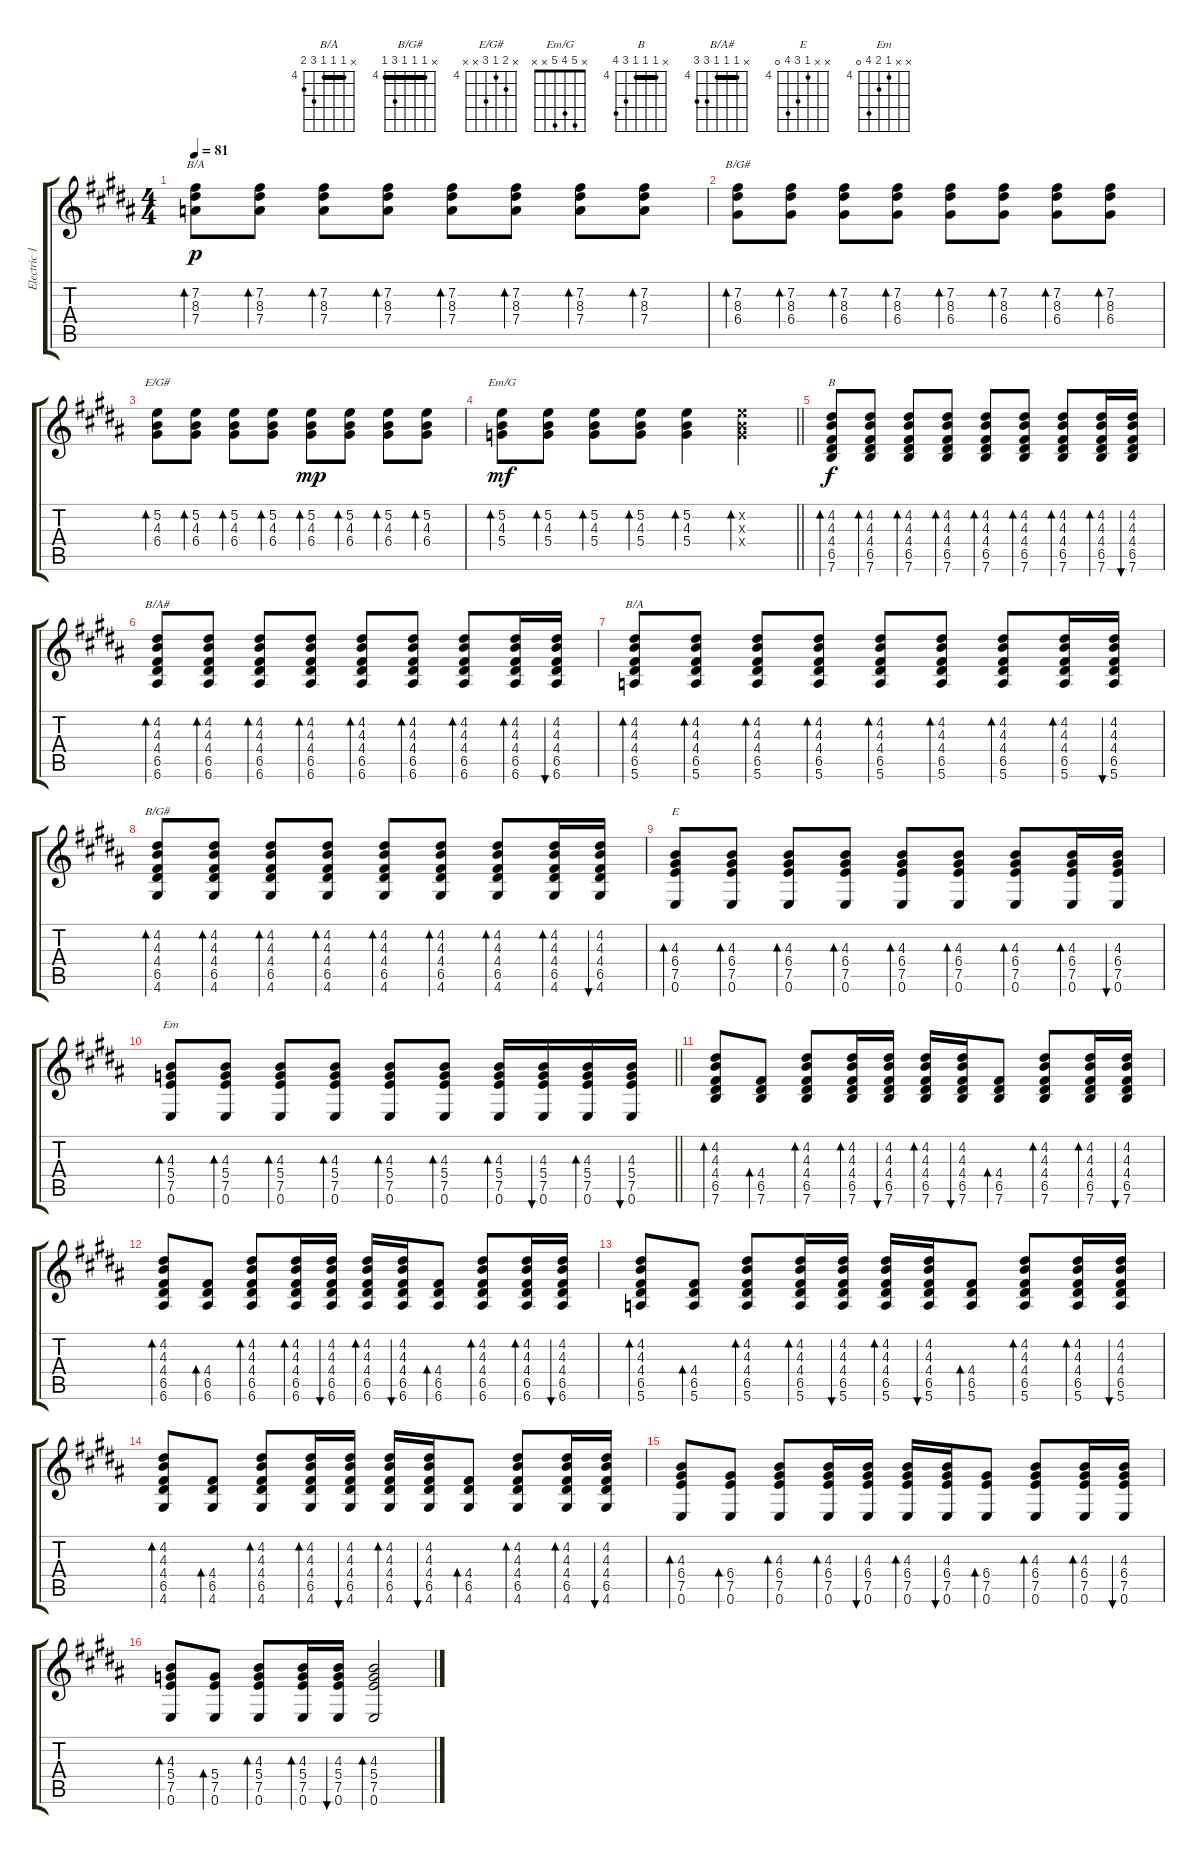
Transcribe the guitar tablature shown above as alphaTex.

\track ("Electric 1" "Electric 1") {instrument acousticguitarsteel}
\staff {score tabs}
\tuning (E4 B3 G3 D3 A2 E2) {hide}
\chord ("B/A" x 7 8 7 x x) {firstfret 7 barre 7}
\chord ("B/G#" x 7 8 6 x x) {firstfret 6}
\chord ("E/G#" x 5 4 6 x x) {firstfret 4}
\chord ("Em/G" x 5 4 5 x x)
\chord ("B" x 4 4 4 6 7) {firstfret 4 barre 4}
\chord ("B/A#" x 4 4 4 6 6) {firstfret 4 barre 4}
\chord ("B/A" x 4 4 4 6 5) {firstfret 4 barre 4}
\chord ("B/G#" x 4 4 4 6 4) {firstfret 4 barre 4}
\chord ("E" x x 4 6 7 0) {firstfret 4}
\chord ("Em" x x 4 5 7 0) {firstfret 4}
\ts (4 4)
\tempo 81
\clef g2
\ks b
(7.2 8.3 7.4).8{bd 30 ch "B/A" dy p} (7.2 8.3 7.4).8{bd 30} (7.2 8.3 7.4).8{bd 30} (7.2 8.3 7.4).8{bd 30} (7.2 8.3 7.4).8{bd 30} (7.2 8.3 7.4).8{bd 30} (7.2 8.3 7.4).8{bd 30} (7.2 8.3 7.4).8{bd 30} |
(7.2 8.3 6.4).8{bd 30 ch "B/G#"} (7.2 8.3 6.4).8{bd 30} (7.2 8.3 6.4).8{bd 30} (7.2 8.3 6.4).8{bd 30} (7.2 8.3 6.4).8{bd 30} (7.2 8.3 6.4).8{bd 30} (7.2 8.3 6.4).8{bd 30} (7.2 8.3 6.4).8{bd 30} |
(5.2 4.3 6.4).8{bd 30 ch "E/G#"} (5.2 4.3 6.4).8{bd 30} (5.2 4.3 6.4).8{bd 30} (5.2 4.3 6.4).8{bd 30} (5.2 4.3 6.4).8{bd 30 dy mp} (5.2 4.3 6.4).8{bd 30} (5.2 4.3 6.4).8{bd 30} (5.2 4.3 6.4).8{bd 30} |
\barLineRight lightlight
(5.2 4.3 5.4).8{bd 30 ch "Em/G" dy mf} (5.2 4.3 5.4).8{bd 30} (5.2 4.3 5.4).8{bd 30} (5.2 4.3 5.4).8{bd 30} (5.2 4.3 5.4).4{bd 30} (5.2{x} 4.3{x} 5.4{x}).4{bd 30} |
(4.2 4.3 4.4 6.5 7.6).8{bd 30 ch "B" dy f} (4.2 4.3 4.4 6.5 7.6).8{bd 30} (4.2 4.3 4.4 6.5 7.6).8{bd 30} (4.2 4.3 4.4 6.5 7.6).8{bd 30} (4.2 4.3 4.4 6.5 7.6).8{bd 30} (4.2 4.3 4.4 6.5 7.6).8{bd 30} (4.2 4.3 4.4 6.5 7.6).8{bd 30} (4.2 4.3 4.4 6.5 7.6).16{bd 30} (4.2 4.3 4.4 6.5 7.6).16{bu 30} |
(4.2 4.3 4.4 6.5 6.6).8{bd 30 ch "B/A#"} (4.2 4.3 4.4 6.5 6.6).8{bd 30} (4.2 4.3 4.4 6.5 6.6).8{bd 30} (4.2 4.3 4.4 6.5 6.6).8{bd 30} (4.2 4.3 4.4 6.5 6.6).8{bd 30} (4.2 4.3 4.4 6.5 6.6).8{bd 30} (4.2 4.3 4.4 6.5 6.6).8{bd 30} (4.2 4.3 4.4 6.5 6.6).16{bd 30} (4.2 4.3 4.4 6.5 6.6).16{bu 30} |
(4.2 4.3 4.4 6.5 5.6).8{bd 30 ch "B/A"} (4.2 4.3 4.4 6.5 5.6).8{bd 30} (4.2 4.3 4.4 6.5 5.6).8{bd 30} (4.2 4.3 4.4 6.5 5.6).8{bd 30} (4.2 4.3 4.4 6.5 5.6).8{bd 30} (4.2 4.3 4.4 6.5 5.6).8{bd 30} (4.2 4.3 4.4 6.5 5.6).8{bd 30} (4.2 4.3 4.4 6.5 5.6).16{bd 30} (4.2 4.3 4.4 6.5 5.6).16{bu 30} |
(4.2 4.3 4.4 6.5 4.6).8{bd 30 ch "B/G#"} (4.2 4.3 4.4 6.5 4.6).8{bd 30} (4.2 4.3 4.4 6.5 4.6).8{bd 30} (4.2 4.3 4.4 6.5 4.6).8{bd 30} (4.2 4.3 4.4 6.5 4.6).8{bd 30} (4.2 4.3 4.4 6.5 4.6).8{bd 30} (4.2 4.3 4.4 6.5 4.6).8{bd 30} (4.2 4.3 4.4 6.5 4.6).16{bd 30} (4.2 4.3 4.4 6.5 4.6).16{bu 30} |
(4.3 6.4 7.5 0.6).8{bd 30 ch "E"} (4.3 6.4 7.5 0.6).8{bd 30} (4.3 6.4 7.5 0.6).8{bd 30} (4.3 6.4 7.5 0.6).8{bd 30} (4.3 6.4 7.5 0.6).8{bd 30} (4.3 6.4 7.5 0.6).8{bd 30} (4.3 6.4 7.5 0.6).8{bd 30} (4.3 6.4 7.5 0.6).16{bd 30} (4.3 6.4 7.5 0.6).16{bu 30} |
\barLineRight lightlight
(4.3 5.4 7.5 0.6).8{bd 30 ch "Em"} (4.3 5.4 7.5 0.6).8{bd 30} (4.3 5.4 7.5 0.6).8{bd 30} (4.3 5.4 7.5 0.6).8{bd 30} (4.3 5.4 7.5 0.6).8{bd 30} (4.3 5.4 7.5 0.6).8{bd 30} (4.3 5.4 7.5 0.6).16{bd 30} (4.3 5.4 7.5 0.6).16{bu 30} (4.3 5.4 7.5 0.6).16{bd 30} (4.3 5.4 7.5 0.6).16{bu 30} |
(4.2 4.3 4.4 6.5 7.6).8{bd 30} (4.4 6.5 7.6).8{bd 30} (4.2 4.3 4.4 6.5 7.6).8{bd 30} (4.2 4.3 4.4 6.5 7.6).16{bd 30} (4.2 4.3 4.4 6.5 7.6).16{bu 30} (4.2 4.3 4.4 6.5 7.6).16{bd 30} (4.2 4.3 4.4 6.5 7.6).16{bu 30} (4.4 6.5 7.6).8{bd 30} (4.2 4.3 4.4 6.5 7.6).8{bd 30} (4.2 4.3 4.4 6.5 7.6).16{bd 30} (4.2 4.3 4.4 6.5 7.6).16{bu 30} |
(4.2 4.3 4.4 6.5 6.6).8{bd 30} (4.4 6.5 6.6).8{bd 30} (4.2 4.3 4.4 6.5 6.6).8{bd 30} (4.2 4.3 4.4 6.5 6.6).16{bd 30} (4.2 4.3 4.4 6.5 6.6).16{bu 30} (4.2 4.3 4.4 6.5 6.6).16{bd 30} (4.2 4.3 4.4 6.5 6.6).16{bu 30} (4.4 6.5 6.6).8{bd 30} (4.2 4.3 4.4 6.5 6.6).8{bd 30} (4.2 4.3 4.4 6.5 6.6).16{bd 30} (4.2 4.3 4.4 6.5 6.6).16{bu 30} |
(4.2 4.3 4.4 6.5 5.6).8{bd 30} (4.4 6.5 5.6).8{bd 30} (4.2 4.3 4.4 6.5 5.6).8{bd 30} (4.2 4.3 4.4 6.5 5.6).16{bd 30} (4.2 4.3 4.4 6.5 5.6).16{bu 30} (4.2 4.3 4.4 6.5 5.6).16{bd 30} (4.2 4.3 4.4 6.5 5.6).16{bu 30} (4.4 6.5 5.6).8{bd 30} (4.2 4.3 4.4 6.5 5.6).8{bd 30} (4.2 4.3 4.4 6.5 5.6).16{bd 30} (4.2 4.3 4.4 6.5 5.6).16{bu 30} |
(4.2 4.3 4.4 6.5 4.6).8{bd 30} (4.4 6.5 4.6).8{bd 30} (4.2 4.3 4.4 6.5 4.6).8{bd 30} (4.2 4.3 4.4 6.5 4.6).16{bd 30} (4.2 4.3 4.4 6.5 4.6).16{bu 30} (4.2 4.3 4.4 6.5 4.6).16{bd 30} (4.2 4.3 4.4 6.5 4.6).16{bu 30} (4.4 6.5 4.6).8{bd 30} (4.2 4.3 4.4 6.5 4.6).8{bd 30} (4.2 4.3 4.4 6.5 4.6).16{bd 30} (4.2 4.3 4.4 6.5 4.6).16{bu 30} |
(4.3 6.4 7.5 0.6).8{bd 30} (6.4 7.5 0.6).8{bd 30} (4.3 6.4 7.5 0.6).8{bd 30} (4.3 6.4 7.5 0.6).16{bd 30} (4.3 6.4 7.5 0.6).16{bu 30} (4.3 6.4 7.5 0.6).16{bd 30} (4.3 6.4 7.5 0.6).16{bu 30} (6.4 7.5 0.6).8{bd 30} (4.3 6.4 7.5 0.6).8{bd 30} (4.3 6.4 7.5 0.6).16{bd 30} (4.3 6.4 7.5 0.6).16{bu 30} |
(4.3 5.4 7.5 0.6).8{bd 30} (5.4 7.5 0.6).8{bd 30} (4.3 5.4 7.5 0.6).8{bd 30} (4.3 5.4 7.5 0.6).16{bd 30} (4.3 5.4 7.5 0.6).16{bu 30} (4.3 5.4 7.5 0.6).2{bd 30}
